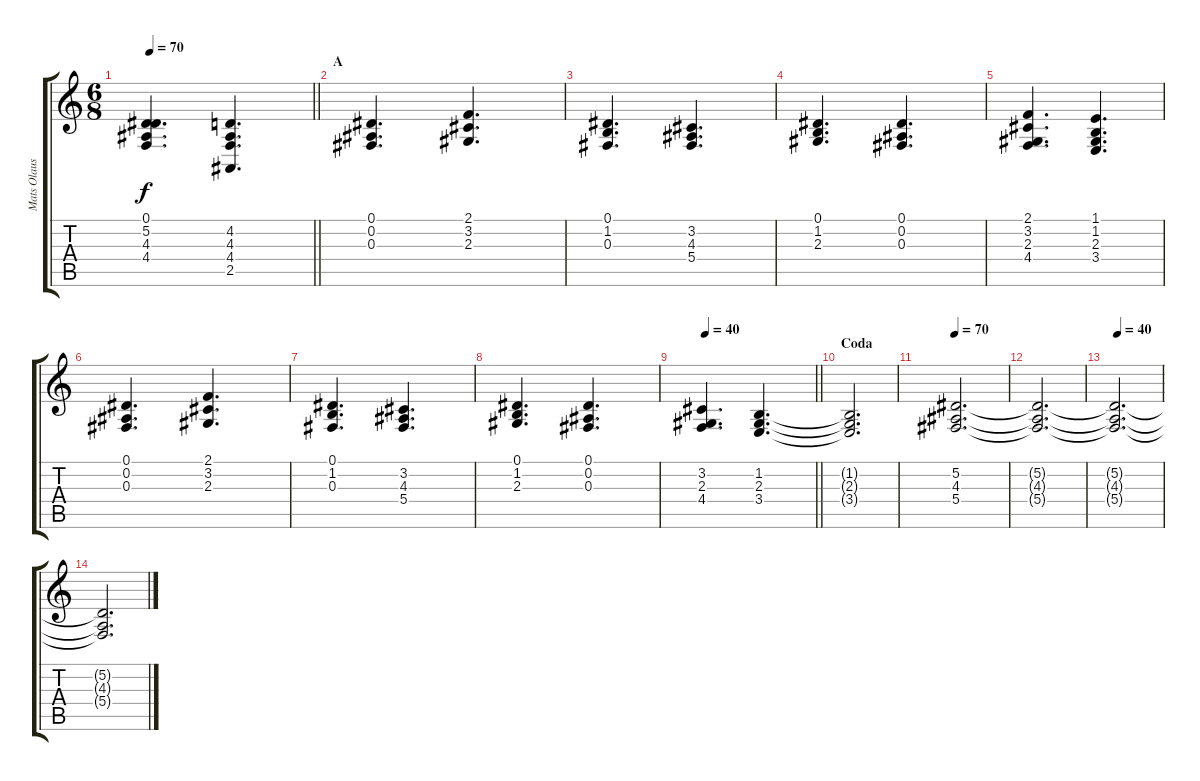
\track ("Mats Olausson" "Mats Olaus") {instrument choiraahs}
\staff {score tabs}
\tuning (Eb4 Bb3 Gb3 Db3 Ab2 Eb2) {hide}
\ts (6 8)
\tempo 70
\clef g2
\barLineRight lightlight
\ks c
(0.1 5.2 4.3 4.4).4{d dy f} (4.2 4.3 4.4 2.5).4{d} |
\section ("" "A")
(0.1 0.2 0.3).4{d} (2.1 3.2 2.3).4{d} |
(0.1 1.2 0.3).4{d} (3.2 4.3 5.4).4{d} |
(0.1 1.2 2.3).4{d} (0.1 0.2 0.3).4{d} |
(2.1 3.2 2.3 4.4).4{d} (1.1 1.2 2.3 3.4).4{d} |
(0.1 0.2 0.3).4{d} (2.1 3.2 2.3).4{d} |
(0.1 1.2 0.3).4{d} (3.2 4.3 5.4).4{d} |
(0.1 1.2 2.3).4{d} (0.1 0.2 0.3).4{d} |
\tempo 40
\barLineRight lightlight
(3.2 2.3 4.4).4{d} (1.2 2.3 3.4).4{d} |
\section ("" "Coda")
(1.2{t} 2.3{t} 3.4{t}).2{d} |
\tempo 70
(5.2 4.3 5.4).2{d} |
(5.2{t} 4.3{t} 5.4{t}).2{d} |
\tempo (40 0.08333333333333333)
(5.2{t} 4.3{t} 5.4{t}).2{d} |
(5.2{t} 4.3{t} 5.4{t}).2{d}
